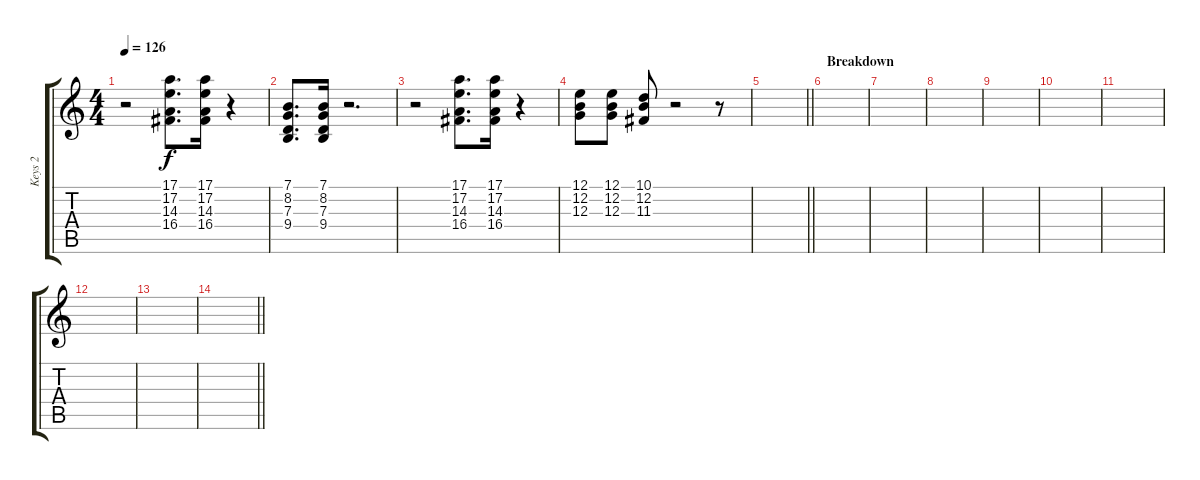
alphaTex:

\track ("Keys 2" "Keys 2") {instrument electricgrandpiano}
\staff {score tabs}
\tuning (E4 B3 G3 D3 A2 E2) {hide}
\ts (4 4)
\tempo 126
\clef g2
\ks c
r.2{dy f} (17.1 17.2 14.3 16.4).8{d} (17.1 17.2 14.3 16.4).16 r.4 |
(7.1 8.2 7.3 9.4).8{d} (7.1 8.2 7.3 9.4).16 r.2{d} |
r.2 (17.1 17.2 14.3 16.4).8{d} (17.1 17.2 14.3 16.4).16 r.4 |
(12.1 12.2 12.3).8 (12.1 12.2 12.3).8 (10.1 12.2 11.3).8 r.2 r.8 |
\barLineRight lightlight
|
\section ("" "Breakdown")
|
|
|
|
|
|
|
|
\barLineRight lightlight
